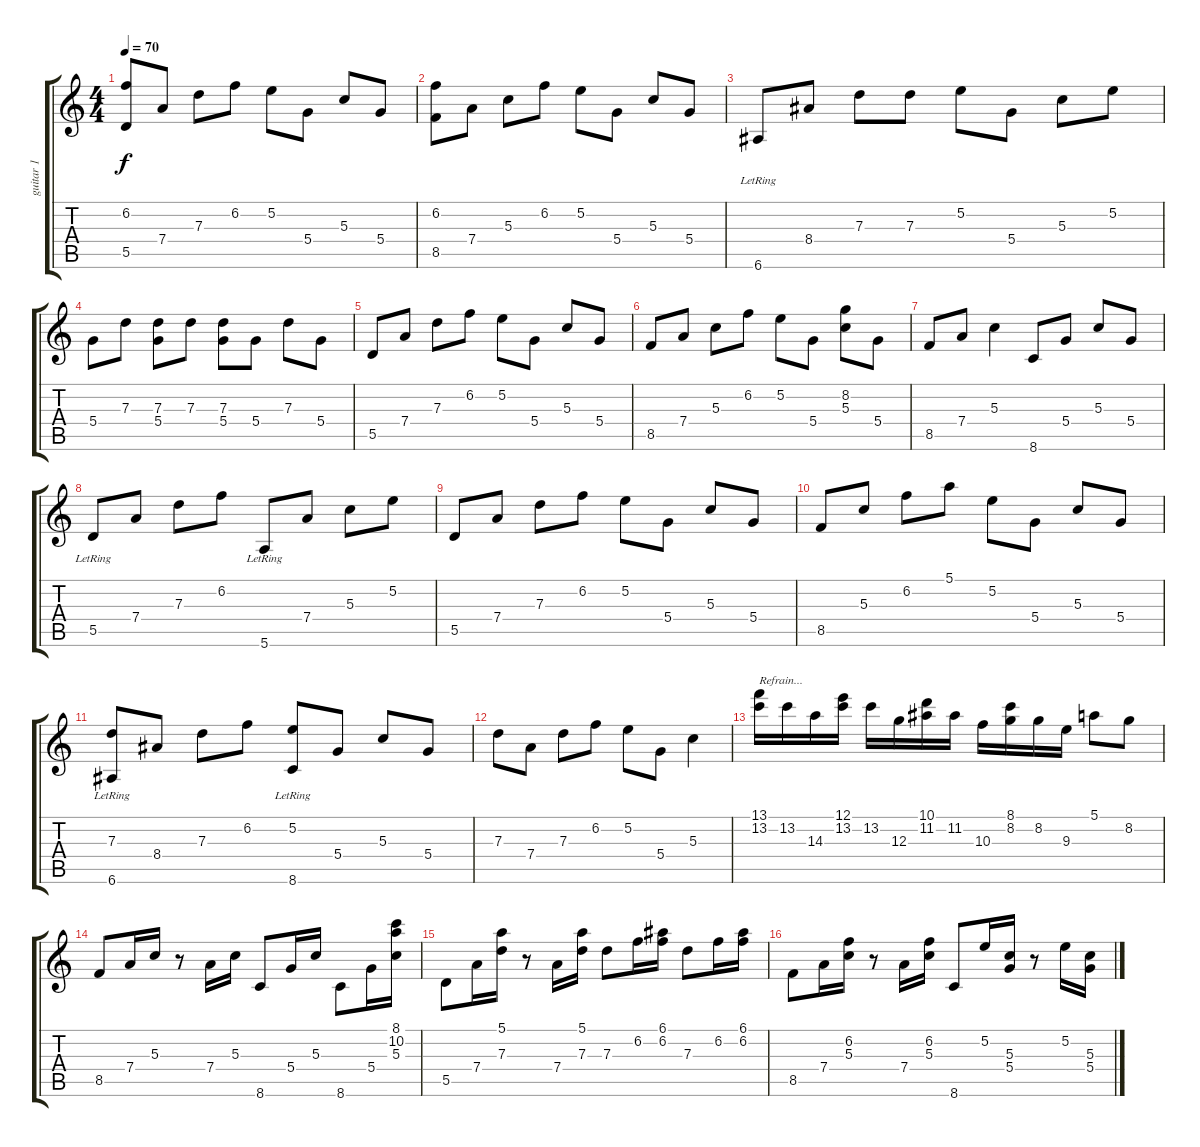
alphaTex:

\track ("guitar 1" "guitar 1") {instrument acousticguitarnylon}
\staff {score tabs}
\tuning (E4 B3 G3 D3 A2 E2) {hide}
\ts (4 4)
\tempo 70
\clef g2
\ks c
(6.2 5.5).8{dy f} 7.4.8 7.3.8 6.2.8 5.2.8 5.4.8 5.3.8 5.4.8 |
(6.2 8.5).8 7.4.8 5.3.8 6.2.8 5.2.8 5.4.8 5.3.8 5.4.8 |
6.6{lr}.8 8.4.8 7.3.8 7.3.8 5.2.8 5.4.8 5.3.8 5.2.8 |
5.4.8 7.3.8 (7.3 5.4).8 7.3.8 (7.3 5.4).8 5.4.8 7.3.8 5.4.8 |
5.5.8 7.4.8 7.3.8 6.2.8 5.2.8 5.4.8 5.3.8 5.4.8 |
8.5.8 7.4.8 5.3.8 6.2.8 5.2.8 5.4.8 (8.2 5.3).8 5.4.8 |
8.5.8 7.4.8 5.3.4 8.6.8 5.4.8 5.3.8 5.4.8 |
5.5{lr}.8 7.4.8 7.3.8 6.2.8 5.6{lr}.8 7.4.8 5.3.8 5.2.8 |
5.5.8 7.4.8 7.3.8 6.2.8 5.2.8 5.4.8 5.3.8 5.4.8 |
8.5.8 5.3.8 6.2.8 5.1.8 5.2.8 5.4.8 5.3.8 5.4.8 |
(7.3 6.6{lr}).8 8.4.8 7.3.8 6.2.8 (5.2 8.6{lr}).8 5.4.8 5.3.8 5.4.8 |
7.3.8 7.4.8 7.3.8 6.2.8 5.2.8 5.4.8 5.3.4 |
(13.1 13.2).16{txt "Refrain..."} 13.2.16 14.3.16 (12.1 13.2).16 13.2.16 12.3.16 (10.1 11.2).16 11.2.16 10.3.16 (8.1 8.2).16 8.2.16 9.3.16 5.1.8 8.2.8 |
8.5.8 7.4.16 5.3.16 r.8 7.4.16 5.3.16 8.6.8 5.4.16 5.3.16 8.6.8 5.4.16 (8.1 10.2 5.3).16 |
5.5.8 7.4.16 (5.1 7.3).16 r.8 7.4.16 (5.1 7.3).16 7.3.8 6.2.16 (6.1 6.2).16 7.3.8 6.2.16 (6.1 6.2).16 |
8.5.8 7.4.16 (6.2 5.3).16 r.8 7.4.16 (6.2 5.3).16 8.6.8 5.2.16 (5.3 5.4).16 r.8 5.2.16 (5.3 5.4).16
